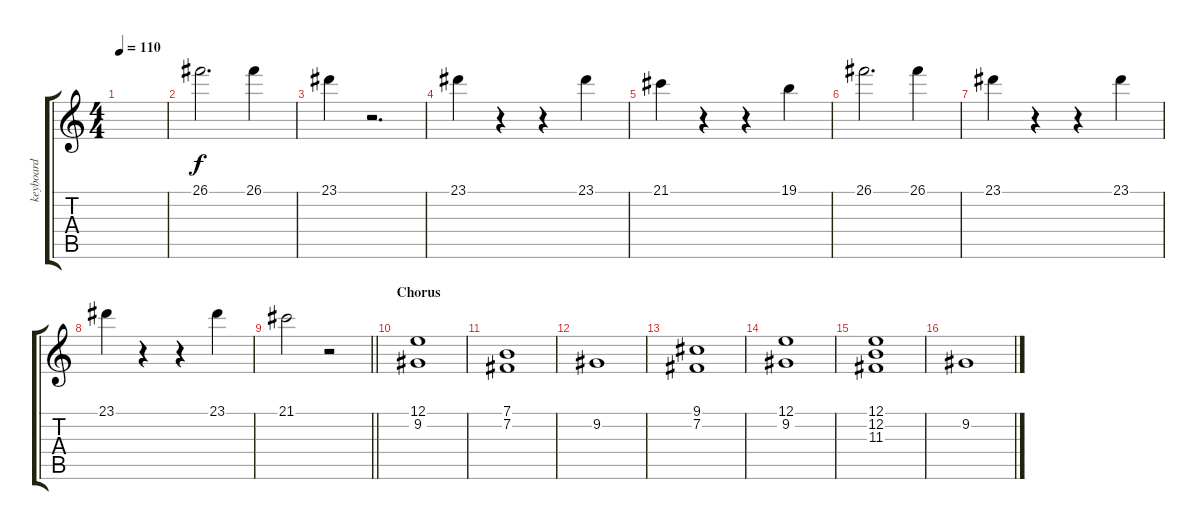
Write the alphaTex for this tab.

\track ("keyboard" "keyboard") {instrument marimba}
\staff {score tabs}
\tuning (E4 B3 G3 D3 A2 E2) {hide}
\ts (4 4)
\tempo 110
\clef g2
\ks c
|
26.1.2{d} 26.1.4 |
23.1.4 r.2{d} |
23.1.4 r.4 r.4 23.1.4 |
21.1.4 r.4 r.4 19.1.4 |
26.1.2{d} 26.1.4 |
23.1.4 r.4 r.4 23.1.4 |
23.1.4 r.4 r.4 23.1.4 |
\barLineRight lightlight
21.1.2 r.2 |
\section ("" "Chorus")
(12.1 9.2).1{dy f volume 8 instrument stringensemble1} |
(7.1 7.2).1 |
9.2.1 |
(9.1 7.2).1 |
(12.1 9.2).1 |
(12.1 12.2 11.3).1 |
9.2.1
